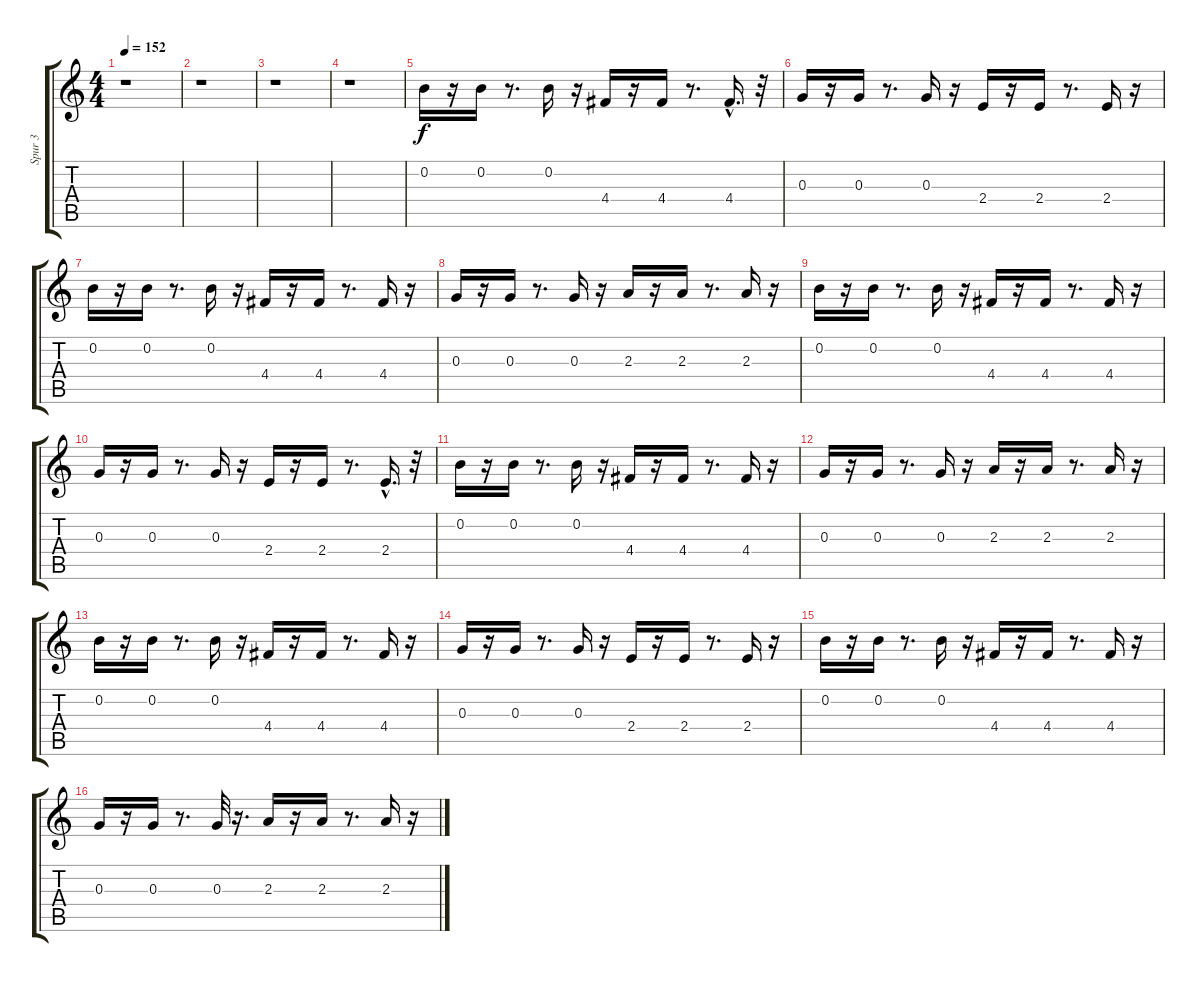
\track ("Spur 3" "Spur 3") {instrument acousticguitarnylon}
\staff {score tabs}
\tuning (E4 B3 G3 D3 A2 E2) {hide}
\ts (4 4)
\tempo 152
\clef g2
\ks c
r.1{dy f instrument acousticguitarnylon} |
r.1 |
r.1 |
r.1 |
0.2.16 r.16 0.2.16 r.8{d} 0.2.16 r.16 4.4.16 r.16 4.4.16 r.8{d} 4.4{hac}.16{d} r.32 |
0.3.16 r.16 0.3.16 r.8{d} 0.3.16 r.16 2.4.16 r.16 2.4.16 r.8{d} 2.4.16 r.16 |
0.2.16 r.16 0.2.16 r.8{d} 0.2.16 r.16 4.4.16 r.16 4.4.16 r.8{d} 4.4.16 r.16 |
0.3.16 r.16 0.3.16 r.8{d} 0.3.16 r.16 2.3.16 r.16 2.3.16 r.8{d} 2.3.16 r.16 |
0.2.16 r.16 0.2.16 r.8{d} 0.2.16 r.16 4.4.16 r.16 4.4.16 r.8{d} 4.4.16 r.16 |
0.3.16 r.16 0.3.16 r.8{d} 0.3.16 r.16 2.4.16 r.16 2.4.16 r.8{d} 2.4{hac}.16{d} r.32 |
0.2.16 r.16 0.2.16 r.8{d} 0.2.16 r.16 4.4.16 r.16 4.4.16 r.8{d} 4.4.16 r.16 |
0.3.16 r.16 0.3.16 r.8{d} 0.3.16 r.16 2.3.16 r.16 2.3.16 r.8{d} 2.3.16 r.16 |
0.2.16 r.16 0.2.16 r.8{d} 0.2.16 r.16 4.4.16 r.16 4.4.16 r.8{d} 4.4.16 r.16 |
0.3.16 r.16 0.3.16 r.8{d} 0.3.16 r.16 2.4.16 r.16 2.4.16 r.8{d} 2.4.16 r.16 |
0.2.16 r.16 0.2.16 r.8{d} 0.2.16 r.16 4.4.16 r.16 4.4.16 r.8{d} 4.4.16 r.16 |
0.3.16 r.16 0.3.16 r.8{d} 0.3.32 r.16{d} 2.3.16 r.16 2.3.16 r.8{d} 2.3.16 r.16
